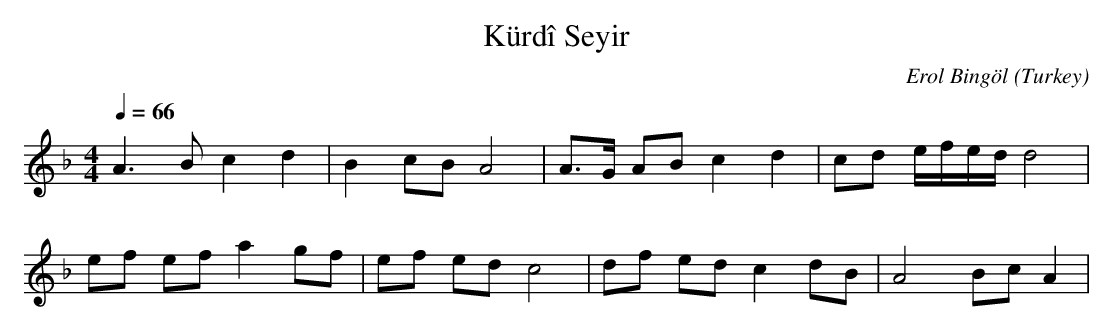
X:1
T: Kürdî Seyir
C: Erol Bingöl
O: Turkey
M: 4/4
L: 1/16
K: C _B
Q: 1/4=66
A6B2 c4 d4  | B4 c2B2 A8  | A3G A2B2 c4 d4  | \
w:   |   |   |
c2d2 efed d8  |
w:   |
e2f2 e2f2 a4 g2f2  | e2f2 e2d2 c8  | \
w:   |   |
d2f2 e2d2 c4 d2B2  | A8 B2c2 A4  |
w:   |   |
|
